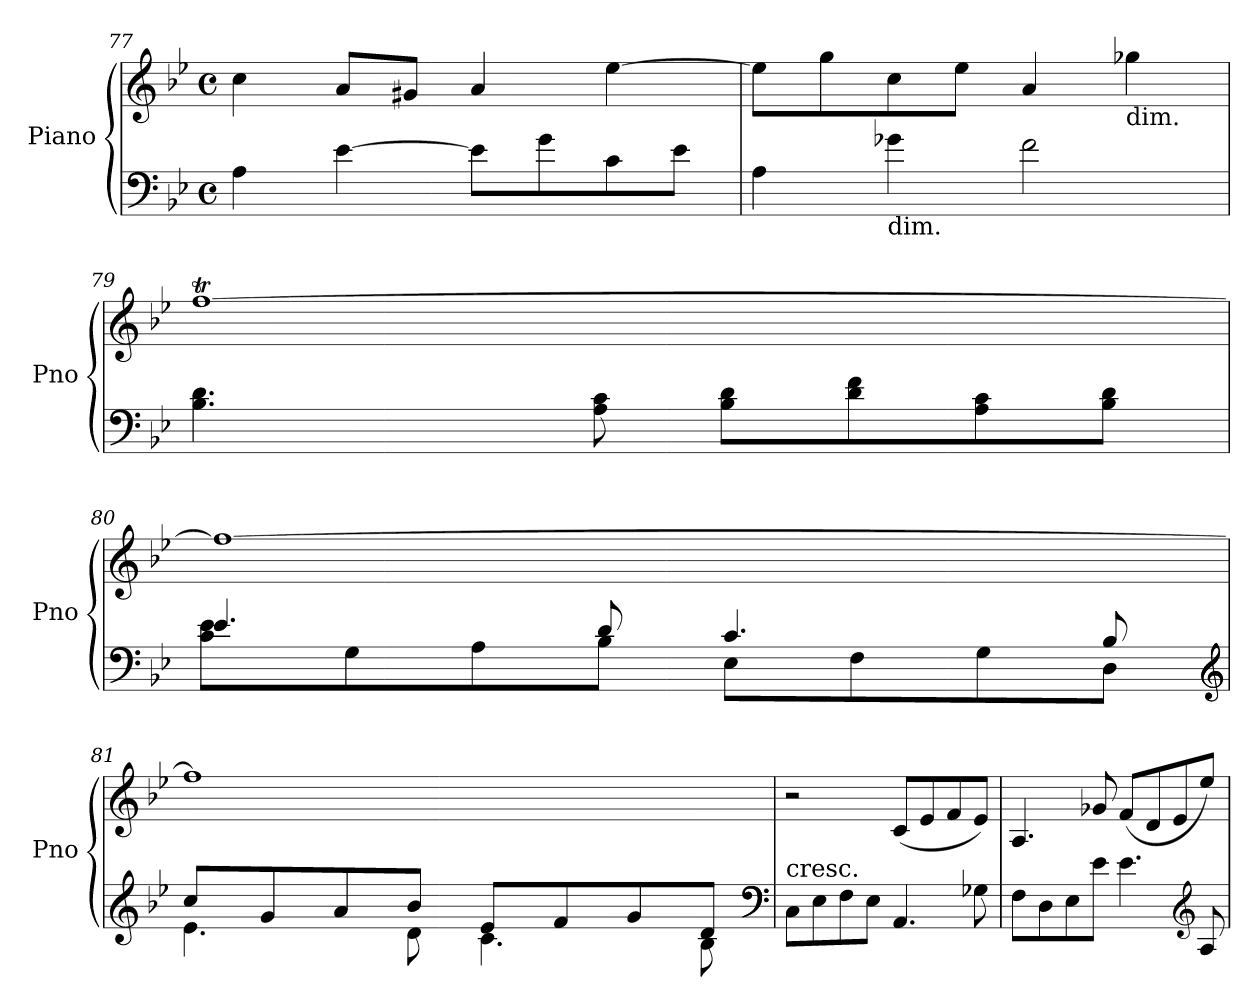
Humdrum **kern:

**kern	**kern
*part1	*part1
*staff2	*staff1
*I"Piano	*
*I'Pno	*
*clefF4	*clefG2
*k[b-e-]	*k[b-e-]
*B-:	*B-:
*M4/4	*M4/4
*met(c)	*met(c)
=77	=77
4A\	4cc\
[4e-\	8a/L
.	8g#X/J
8e-\L]	4a/
8g\	.
8c\	[4ee-\
8e-\J	.
=78	=78
4A\	8ee-\L]
.	8gg\
!LO:TX:b:t=dim.	!
4g-X\	8cc\
.	8ee-\J
2f\	4a/
!	!LO:TX:b:t=dim.
.	4gg-X\
!!LO:LB:g=z
=79	=79
*	*^
4.B-\ 4.d\	[1ffT	32ryy
.	.	32ggnyy
.	.	32ffyy
.	.	32ggyy
.	.	32ffyy
.	.	32ggyy
.	.	32ffyy
.	.	32ggyy
.	.	32ffyy
.	.	32ggyy
.	.	32ffyy
.	.	32ggyy
8A\ 8c\	.	32ffyy
.	.	32ggyy
.	.	32ffyy
.	.	32ggyy
8B-\ 8d\L	.	32ffyy
.	.	32ggyy
.	.	32ffyy
.	.	32ggyy
8d\ 8f\	.	32ffyy
.	.	32ggyy
.	.	32ffyy
.	.	32ggyy
8A\ 8c\	.	32ffyy
.	.	32ggyy
.	.	32ffyy
.	.	32ggyy
8B-\ 8d\J	.	32ffyy
.	.	32ggyy
.	.	32ffyy
.	.	32ggyy
=80	=80	=80
*^	*	*
4.e-/	8c\ 8e-\L	1ff_	32ryy
.	.	.	32ggyy
.	.	.	32ffyy
.	.	.	32ggyy
.	8G\	.	32ffyy
.	.	.	32ggyy
.	.	.	32ffyy
.	.	.	32ggyy
.	8A\	.	32ffyy
.	.	.	32ggyy
.	.	.	32ffyy
.	.	.	32ggyy
8d/	8B-\J	.	32ffyy
.	.	.	32ggyy
.	.	.	32ffyy
.	.	.	32ggyy
4.c/	8E-\L	.	32ffyy
.	.	.	32ggyy
.	.	.	32ffyy
.	.	.	32ggyy
.	8F\	.	32ffyy
.	.	.	32ggyy
.	.	.	32ffyy
.	.	.	32ggyy
.	8G\	.	32ffyy
.	.	.	32ggyy
.	.	.	32ffyy
.	.	.	32ggyy
8B-/	8D\J	.	32ffyy
.	.	.	32ggyy
.	.	.	32ffyy
.	.	.	32ggyy
*clefG2	*	*	*
=81	=81	=81	=81
8cc/L	4.e-\	1ff]	32ryy
.	.	.	32ggyy
.	.	.	32ffyy
.	.	.	32ggyy
8g/	.	.	32ffyy
.	.	.	32ggyy
.	.	.	32ffyy
.	.	.	32ggyy
8a/	.	.	32ffyy
.	.	.	32ggyy
.	.	.	32ffyy
.	.	.	32ggyy
8b-/J	8d\	.	32ffyy
.	.	.	32ggyy
.	.	.	32ffyy
.	.	.	32ggyy
8e-/L	4.c\	.	32ffyy
.	.	.	32ggyy
.	.	.	32ffyy
.	.	.	32ggyy
8f/	.	.	32ffyy
.	.	.	32ggyy
.	.	.	32ffyy
.	.	.	32ggyy
8g/	.	.	32ffyy
.	.	.	32ggyy
.	.	.	32ffyy
.	.	.	32ggyy
8d/J	8B-\	.	32ffyy
.	.	.	32ggyy
.	.	.	32ffTTTyy
.	.	.	32ggyy
*v	*v	*	*
*	*v	*v
*clefF4	*
=82	=82
*	*^
!LO:TX:a:t=cresc.	!	!
*	*v	*v
8C\L	2r
8E-\	.
8F\	.
8E-\J	.
4.AA/	(8c/L
.	8e-/
.	8f/
8G-X\	8e-/J)
=83	=83
8F\L	4.A/
8D\	.
8E-\	.
8e-\J	8g-X/
4.e-\	(8f/L
.	8d/
.	8e-/
*clefG2	*
8A/	8ee-/J)
=	=
*-	*-
